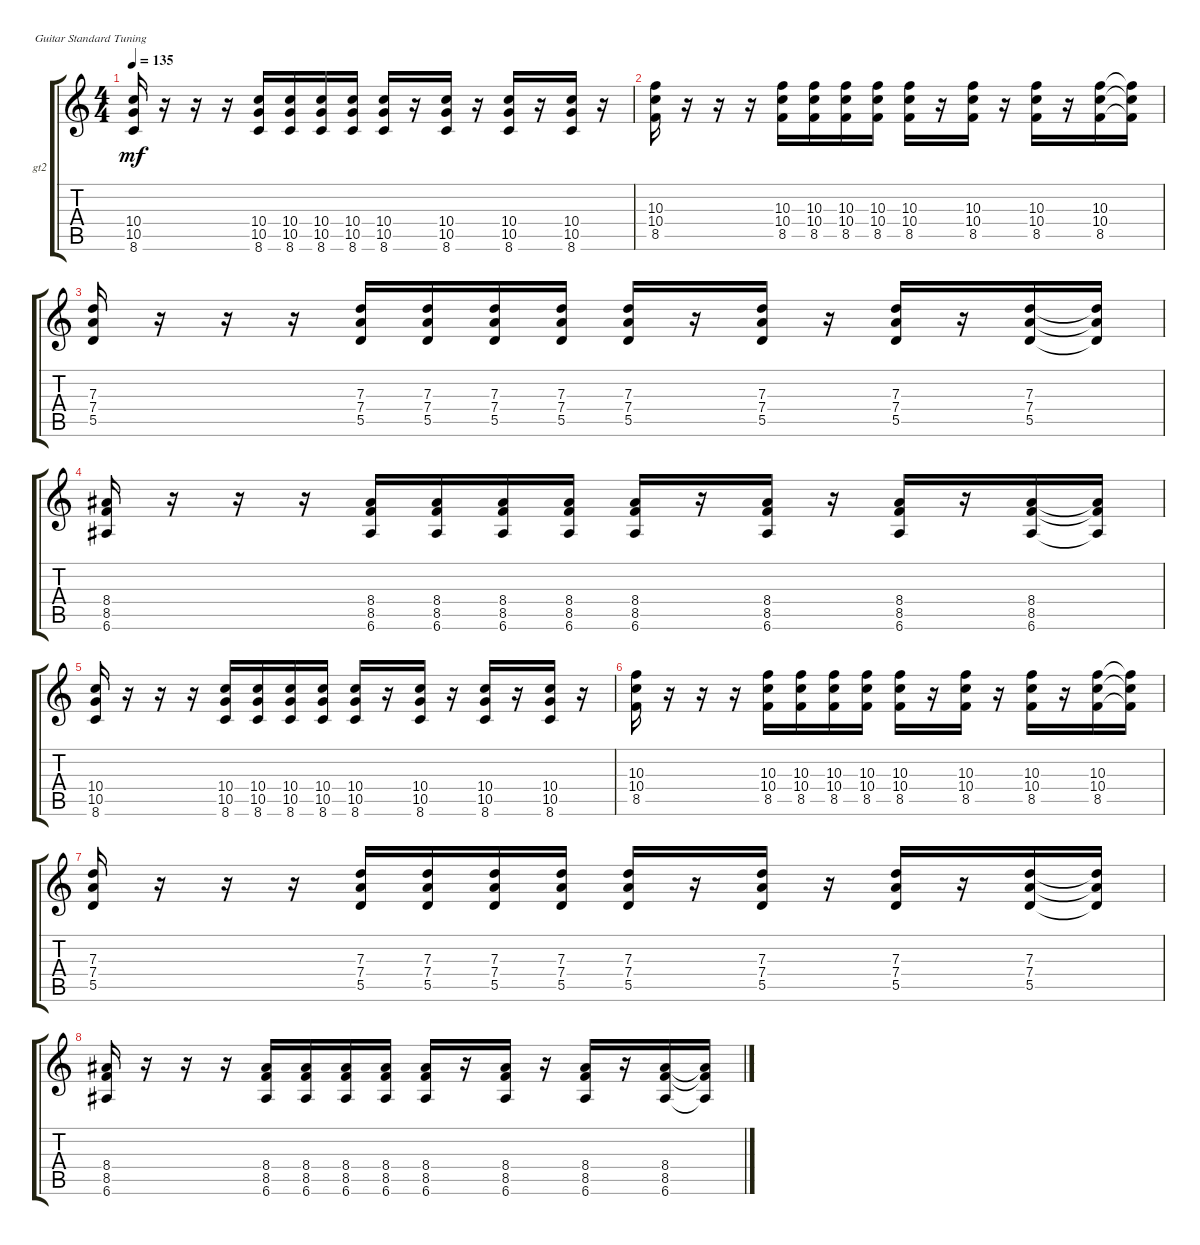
\defaultSystemsLayout 4
\bracketExtendMode groupsimilarinstruments
\firstSystemTrackNameOrientation horizontal
\otherSystemsTrackNameOrientation horizontal
\track ("Distortion-2" "gt2") {instrument distortionguitar}
\staff {score tabs}
\tuning (E4 B3 G3 D3 A2 E2)
\ts (4 4)
\tempo 135
\clef g2
\ks c
(10.4 10.5 8.6).16{dy mf} r.16 r.16 r.16 (10.5 10.4 8.6).16 (10.5 8.6 10.4).16 (10.5 8.6 10.4).16 (10.5 8.6 10.4).16 (10.4 10.5 8.6).16 r.16 (10.4 10.5 8.6).16 r.16 (10.4 10.5 8.6).16 r.16 (10.4 10.5 8.6).16 r.16 |
(10.3 10.4 8.5).16 r.16 r.16 r.16 (10.3 8.5 10.4).16 (8.5 10.4 10.3).16 (8.5 10.4 10.3).16 (8.5 10.4 10.3).16 (10.3 10.4 8.5).16 r.16 (10.3 10.4 8.5).16 r.16 (10.3 10.4 8.5).16 r.16 (10.3 10.4 8.5).16 (8.5{t} 10.4{t} 10.3{t}).16 |
(7.3 7.4 5.5).16 r.16 r.16 r.16 (7.3 5.5 7.4).16 (5.5 7.4 7.3).16 (5.5 7.3 7.4).16 (5.5 7.4 7.3).16 (7.3 7.4 5.5).16 r.16 (7.3 7.4 5.5).16 r.16 (7.3 7.4 5.5).16 r.16 (7.3 7.4 5.5).16 (7.3{t} 7.4{t} 5.5{t}).16 |
(8.4 8.5 6.6).16 r.16 r.16 r.16 (8.5 8.4 6.6).16 (8.5 6.6 8.4).16 (8.5 8.4 6.6).16 (8.5 6.6 8.4).16 (8.4 8.5 6.6).16 r.16 (8.4 8.5 6.6).16 r.16 (8.4 8.5 6.6).16 r.16 (8.5 6.6 8.4).16 (8.4{t} 8.5{t} 6.6{t}).16 |
(10.4 10.5 8.6).16 r.16 r.16 r.16 (10.5 10.4 8.6).16 (10.5 8.6 10.4).16 (10.5 8.6 10.4).16 (10.5 8.6 10.4).16 (10.4 10.5 8.6).16 r.16 (10.4 10.5 8.6).16 r.16 (10.4 10.5 8.6).16 r.16 (10.4 10.5 8.6).16 r.16 |
(10.3 10.4 8.5).16 r.16 r.16 r.16 (10.3 8.5 10.4).16 (8.5 10.4 10.3).16 (8.5 10.4 10.3).16 (8.5 10.4 10.3).16 (10.3 10.4 8.5).16 r.16 (10.3 10.4 8.5).16 r.16 (10.3 10.4 8.5).16 r.16 (10.3 10.4 8.5).16 (8.5{t} 10.4{t} 10.3{t}).16 |
(7.3 7.4 5.5).16 r.16 r.16 r.16 (7.3 5.5 7.4).16 (5.5 7.4 7.3).16 (5.5 7.3 7.4).16 (5.5 7.4 7.3).16 (7.3 7.4 5.5).16 r.16 (7.3 7.4 5.5).16 r.16 (7.3 7.4 5.5).16 r.16 (7.3 7.4 5.5).16 (7.3{t} 7.4{t} 5.5{t}).16 |
(8.4 8.5 6.6).16 r.16 r.16 r.16 (8.5 8.4 6.6).16 (8.5 6.6 8.4).16 (8.5 8.4 6.6).16 (8.5 6.6 8.4).16 (8.4 8.5 6.6).16 r.16 (8.4 8.5 6.6).16 r.16 (8.4 8.5 6.6).16 r.16 (8.5 6.6 8.4).16 (8.4{t} 8.5{t} 6.6{t}).16
